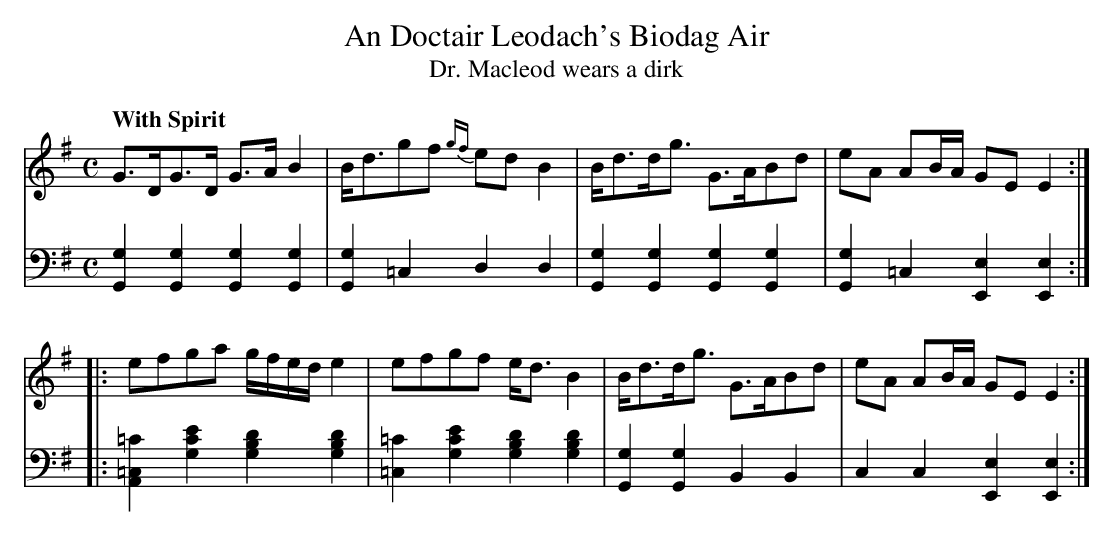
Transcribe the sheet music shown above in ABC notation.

X:1
T:Doctair Leodach's Biodag Air, An
T:Dr. Macleod wears a dirk
M:C
L:1/16
Q:"With Spirit"
K:G
V:1
G3DG3D G3A B4|Bd3g2f2 {gf}e2d2B4|Bd3dg3 G3AB2d2|e2A2 A2BA G2E2 E4:|
|:e2f2g2a2 gfed e4|e2f2g2f2 ed3 B4|Bd3dg3 G3AB2d2|e2A2 A2BA G2E2 E4:|
V:2 clef = bass
[L:1/8][G,,2G,2][G,,2G,2][G,,2G,2][G,,2G,2]|[G,,2G,2]=C,2D,2D,2|[G,,2G,2][G,,2G,2][G,,2G,2][G,,2G,2]|[G,,2G,2]=C,2[E,,2E,2][E,,2E,2]:|
|:[A,,2=C,2=C2][G,2C2E2][G,2B,2D2][G,2B,2D2]|[=C,2=C2][G,2C2E2][G,2B,2D2][G,2B,2D2]|[G,,2G,2][G,,2G,2]B,,2B,,2|C,2C,2[E,,2E,2][E,,2E,2]:|
